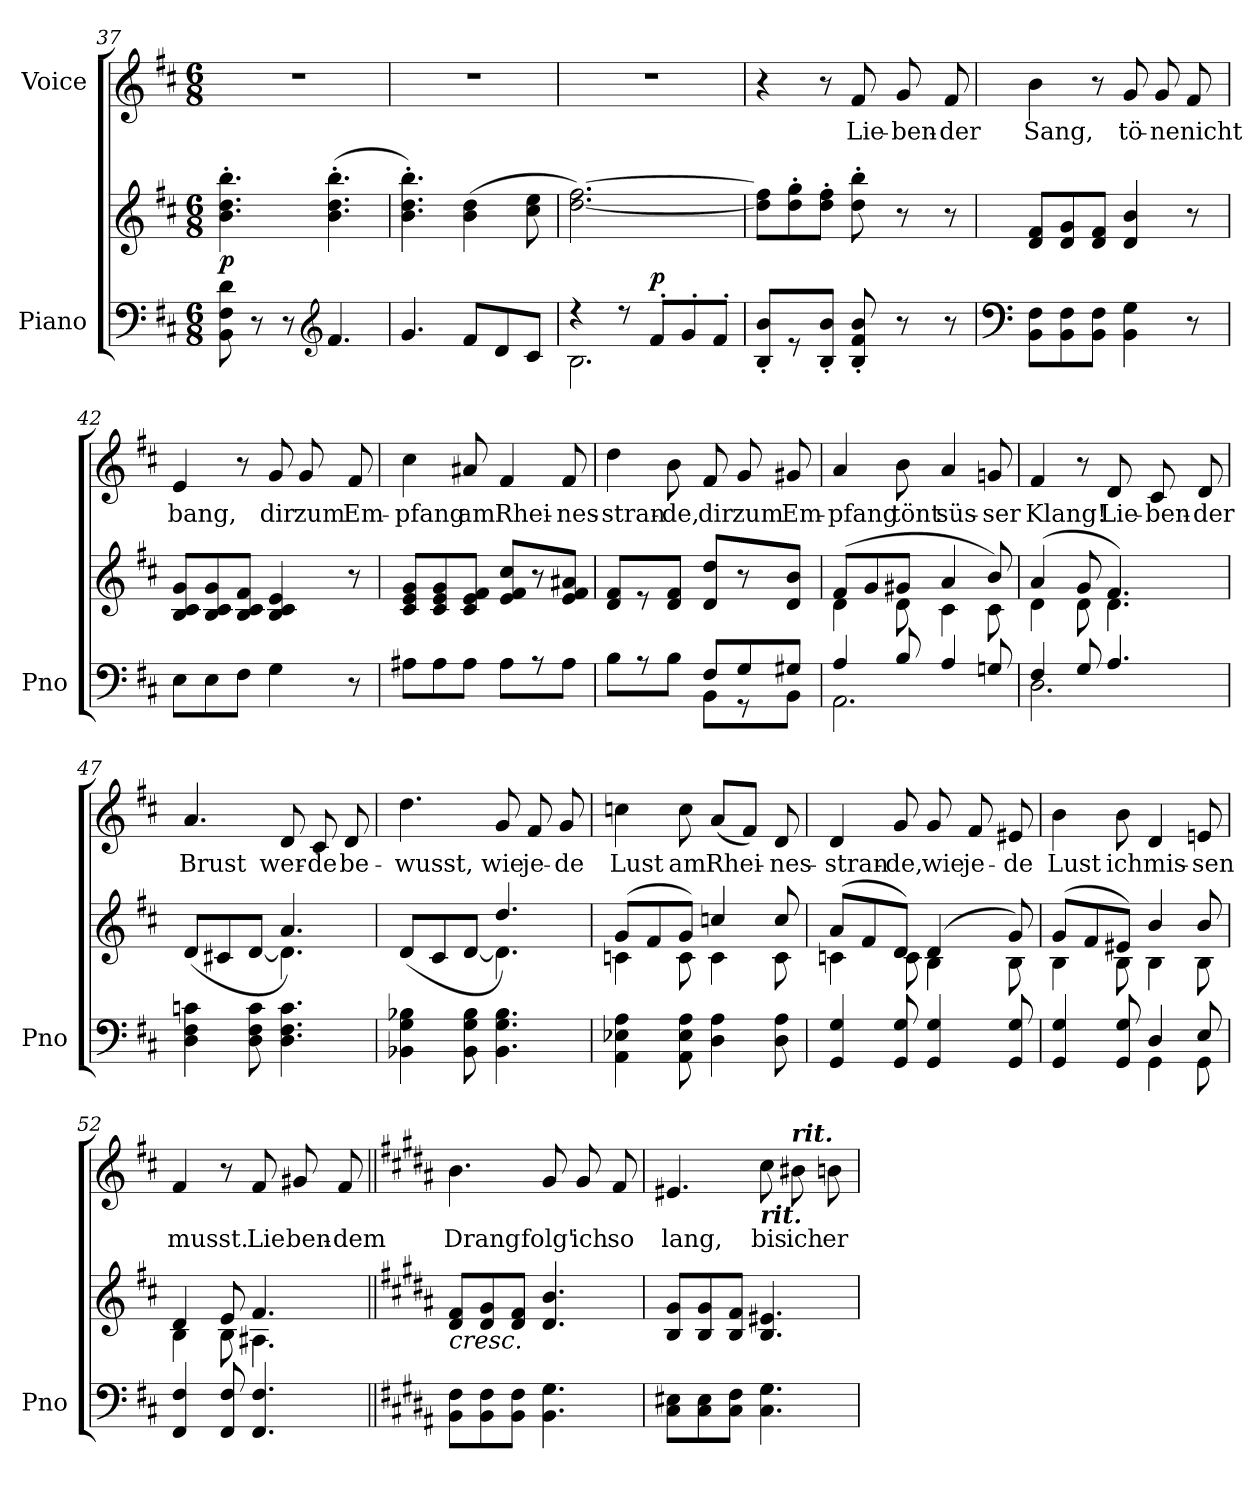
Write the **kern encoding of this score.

**kern	**kern	**dynam	**kern	**text
*part2	*part2	*part2	*part1	*part1
*staff3	*staff2	*staff2/3	*staff1	*staff1
*I"Piano	*	*	*I"Voice	*
*I'Pno	*	*	*	*
*clefF4	*clefG2	*	*clefG2	*
*k[f#c#]	*k[f#c#]	*	*k[f#c#]	*
*M6/8	*M6/8	*	*M6/8	*
=37	=37	=37	=37	=37
!	!	!LO:DY:b	!	!
8BB\ 8F#\ 8d\	4.b\' 4.dd\' 4.bb\'	p	2.r	.
8r	.	.	.	.
8r	.	.	.	.
*clefG2	*	*	*	*
4.f#/	(4.b\' 4.dd\' 4.bb\'	.	.	.
=38	=38	=38	=38	=38
4.g/	4.b\' 4.dd\' 4.bb\')	.	2.r	.
8f#/L	(4b\ 4dd\	.	.	.
8d/	.	.	.	.
8c#/J	8cc#\ 8ee\	.	.	.
=39	=39	=39	=39	=39
*^	*	*	*	*
4r	2.B\	[2.dd\ [2.ff#\)	.	2.r	.
8r	.	.	.	.	.
!	!	!	!LO:DY:a=2	!	!
8f#'</L	.	.	p	.	.
8g'</	.	.	.	.	.
8f#'</J	.	.	.	.	.
*v	*v	*	*	*	*
=40	=40	=40	=40	=40
8B/' 8b/'L	8dd\] 8ff#\]L	.	4r	.
8r	8dd\' 8gg\'	.	.	.
8B/' 8b/'J	8dd\' 8ff#\'J	.	8r	.
8B/' 8f#/' 8b/'	8dd\' 8bb\'	.	8f#/	Lie-
8r	8r	.	8g/	-ben-
8r	8r	.	8f#/	-der
=41	=41	=41	=41	=41
*clefF4	*	*	*	*
8BB\ 8F#\L	8d/ 8f#/L	.	4b\	Sang,
8BB\ 8F#\	8d/ 8g/	.	.	.
8BB\ 8F#\J	8d/ 8f#/J	.	8r	.
4BB\ 4G\	4d/ 4b/	.	8g/	tö-
.	.	.	8g/	-ne
8r	8r	.	8f#/	nicht
=42	=42	=42	=42	=42
8E\L	8B/ 8c#/ 8g/L	.	4e/	bang,
8E\	8B/ 8c#/ 8g/	.	.	.
8F#\J	8B/ 8c#/ 8f#/J	.	8r	.
4G\	4B/ 4c#/ 4e/	.	8g/	dir
.	.	.	8g/	zum
8r	8r	.	8f#/	Em-
=43	=43	=43	=43	=43
8A#X\L	8c#/ 8e/ 8g/L	.	4cc#\	-pfang
8A#\	8c#/ 8e/ 8g/	.	.	.
8A#\J	8c#/ 8e/ 8f#/J	.	8a#X/	am
8A#\L	8e/ 8f#/ 8cc#/L	.	4f#/	Rhei-
8r	8r	.	.	.
8A#\J	8e/ 8f#/ 8a#X/J	.	8f#/	-nes-
=44	=44	=44	=44	=44
*^	*	*	*	*
8B\L	4.ryy	8d/ 8f#/L	.	4dd\	-stran-
8r	.	8r	.	.	.
8B\J	.	8d/ 8f#/J	.	8b\	-de,
8F#/L	8BB\L	8d/ 8dd/L	.	8f#/	dir
8G/	8r	8r	.	8g/	zum
8G#X/J	8BB\J	8d/ 8b/J	.	8g#X/	Em-
=45	=45	=45	=45	=45	=45
*	*	*^	*	*	*
4A/	2.AA\	(8f#/L	4d\	.	4a/	-pfang
.	.	8g/	.	.	.	.
8B/	.	8g#X/J	8d\	.	8b\	tönt
4A/	.	4a/	4c#\	.	4a/	süs-
8Gn/	.	8b/)	8c#\	.	8gn/	-ser
=46	=46	=46	=46	=46	=46	=46
4F#/	2.D\	(4a/	4d\	.	4f#/	Klang!
8G/	.	8g/	8d\	.	8r	.
4.A/	.	4.f#/)	4.d\	.	8d/	Lie-
.	.	.	.	.	8c#/	-ben-
.	.	.	.	.	8d/	-der
*v	*v	*	*	*	*	*
=47	=47	=47	=47	=47	=47
4D\ 4F#\ 4cn\	(8d/L	4.ryy	.	4.a/	Brust
.	8c#X/	.	.	.	.
8D\ 8F#\ 8c\	[<8d/J	.	.	.	.
4.D\ 4.F#\ 4.c\	4.a/)	4.d\]	.	8d/	wer-
.	.	.	.	8c#/	-de
.	.	.	.	8d/	be-
=48	=48	=48	=48	=48	=48
4BB-X\ 4G\ 4B-X\	(8d/L	4.ryy	.	4.dd\	-wusst,
.	8c#/	.	.	.	.
8BB-\ 8G\ 8B-\	[<8d/J	.	.	.	.
4.BB-\ 4.G\ 4.B-\	4.dd/)	4.d\]	.	8g/	wie
.	.	.	.	8f#/	je-
.	.	.	.	8g/	-de
=49	=49	=49	=49	=49	=49
4AA\ 4E-X\ 4A\	(8g/L	4cn\	.	4ccn\	Lust
.	8f#/	.	.	.	.
8AA\ 8E-\ 8A\	8g/J)	8c\	.	8cc\	am
4D\ 4A\	4ccn/	4c\	.	(8a/L	Rhei-
.	.	.	.	8f#/J)	.
8D\ 8A\	8cc/	8c\	.	8d/	-nes-
=50	=50	=50	=50	=50	=50
4GG/ 4G/	(8a/L	4cn\	.	4d/	-stran-
.	8f#/	.	.	.	.
8GG/ 8G/	8d/J)	8c\	.	8g/	-de,
4GG/ 4G/	(4d/	4B\	.	8g/	wie
.	.	.	.	8f#/	je-
8GG/ 8G/	8g/)	8B\	.	8e#X/	-de
=51	=51	=51	=51	=51	=51
*^	*	*	*	*	*
4GG/ 4G/	4.ryy	(8g/L	4B\	.	4b\	Lust
.	.	8f#/	.	.	.	.
8GG/ 8G/	.	8e#X/J)	8B\	.	8b\	ich
4D/	4GG\	4b/	4B\	.	4d/	mis-
8E/	8GG\	8b/	8B\	.	8en/	-sen
*v	*v	*	*	*	*	*
=52	=52	=52	=52	=52	=52
4FF#/ 4F#/	4d/	4B\	.	4f#/	musst.
8FF#/ 8F#/	8e/	8B\	.	8r	.
4.FF#/ 4.F#/	4.f#/	4.A#X\	.	8f#/	Lie
.	.	.	.	8g#X/	-ben-
.	.	.	.	8f#/	-dem
*	*v	*v	*	*	*
=53||	=53||	=53||	=53||	=53||
*k[f#c#g#d#a#]	*k[f#c#g#d#a#]	*	*k[f#c#g#d#a#]	*
!	!LO:TX:b:i:t=cresc.	!	!	!
8BB\ 8F#\L	8d#/ 8f#/L	.	4.b\	Drang
8BB\ 8F#\	8d#/ 8g#/	.	.	.
8BB\ 8F#\J	8d#/ 8f#/J	.	.	.
4.BB\ 4.G#\	4.d#/ 4.b/	.	8g#/	folg'
.	.	.	8g#/	ich
.	.	.	8f#/	so
=54	=54	=54	=54	=54
8C#\ 8E#X\L	8B/ 8g#/L	.	4.e#X/	lang,
8C#\ 8E#\	8B/ 8g#/	.	.	.
8C#\ 8F#\J	8B/ 8f#/J	.	.	.
!	!	!	!LO:TX:b:Bi:t=rit.	!
4.C#\ 4.G#\	4.B/ 4.e#X/	.	8cc#\	bis
!	!	!	!LO:TX:a:Bi:t=rit.	!
.	.	.	8b#X\	ich
.	.	.	8bn\	er-
=	=	=	=	=
*-	*-	*-	*-	*-
